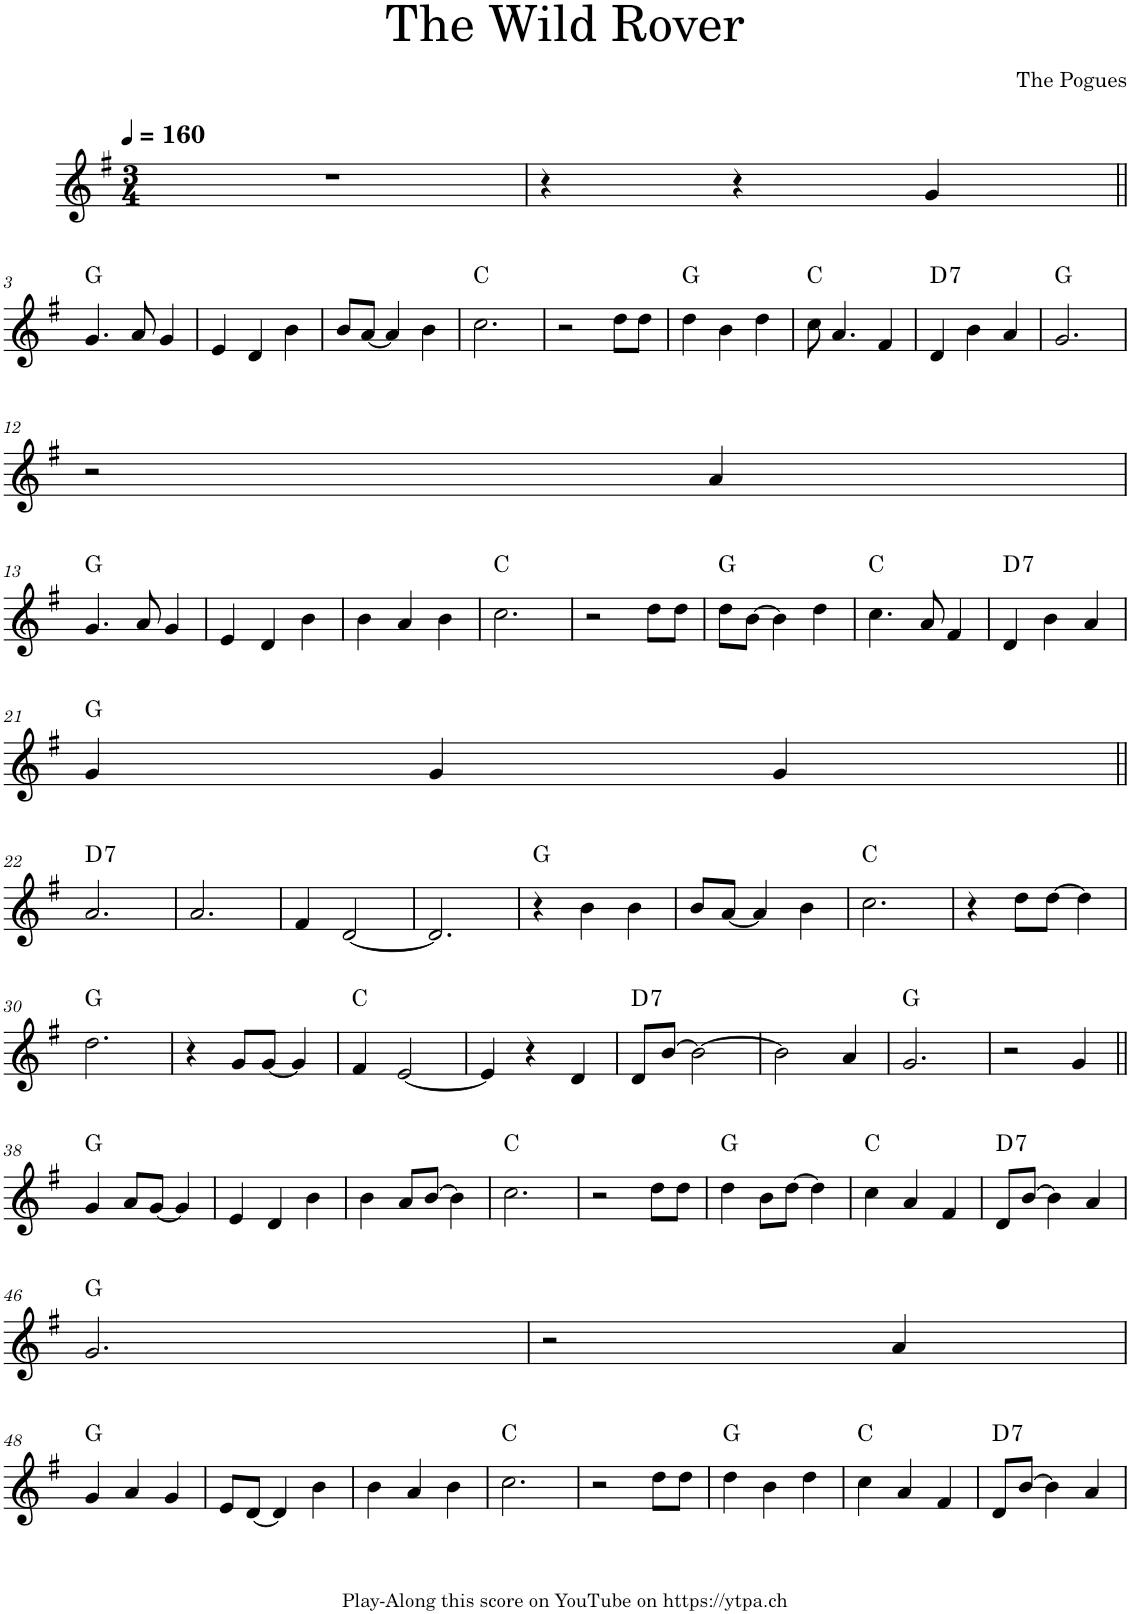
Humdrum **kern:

**kern	**harte
*part1	*part1
*staff1	*
*I"Piano	*
*I'Pno.	*
*clefG2	*
*k[f#]	*
*M3/4	*
*MM160	*
=1	=1
2.r	.
=2	=2
4r	.
4r	.
4g/	.
!!LO:LB:g=z
=3||	=3||
4.g/	G:maj
8a/	.
4g/	.
=4	=4
4e/	.
4d/	.
4b\	.
=5	=5
8b/L	.
[8a/J	.
4a/]	.
4b\	.
=6	=6
2.cc\	C:maj
=7	=7
2r	.
8dd\L	.
8dd\J	.
=8	=8
4dd\	G:maj
4b\	.
4dd\	.
=9	=9
8cc\	C:maj
4.a/	.
4f#/	.
=10	=10
!	!LO:H:kt=7
4d/	D:7
4b\	.
4a/	.
=11	=11
2.g/	G:maj
!!LO:LB:g=z
=12	=12
2r	.
4a/	.
!!LO:LB:g=z
=13	=13
4.g/	G:maj
8a/	.
4g/	.
=14	=14
4e/	.
4d/	.
4b\	.
=15	=15
4b\	.
4a/	.
4b\	.
=16	=16
2.cc\	C:maj
=17	=17
2r	.
8dd\L	.
8dd\J	.
=18	=18
8dd\L	G:maj
[8b\J	.
4b\]	.
4dd\	.
=19	=19
4.cc\	C:maj
8a/	.
4f#/	.
=20	=20
!	!LO:H:kt=7
4d/	D:7
4b\	.
4a/	.
!!LO:LB:g=z
=21	=21
4g/	G:maj
4g/	.
4g/	.
!!LO:LB:g=z
=22||	=22||
!	!LO:H:kt=7
2.a/	D:7
=23	=23
2.a/	.
=24	=24
4f#/	.
[2d/	.
=25	=25
2.d/]	.
=26	=26
4r	G:maj
4b\	.
4b\	.
=27	=27
8b/L	.
[8a/J	.
4a/]	.
4b\	.
=28	=28
2.cc\	C:maj
=29	=29
4r	.
8dd\L	.
[8dd\J	.
4dd\]	.
!!LO:LB:g=z
=30	=30
2.dd\	G:maj
=31	=31
4r	.
8g/L	.
[8g/J	.
4g/]	.
=32	=32
4f#/	C:maj
[2e/	.
=33	=33
4e/]	.
4r	.
4d/	.
=34	=34
!	!LO:H:kt=7
8d/L	D:7
[8b/J	.
2b\_	.
=35	=35
2b\]	.
4a/	.
=36	=36
2.g/	G:maj
=37	=37
2r	.
4g/	.
!!LO:LB:g=z
=38||	=38||
4g/	G:maj
8a/L	.
[8g/J	.
4g/]	.
=39	=39
4e/	.
4d/	.
4b\	.
=40	=40
4b\	.
8a/L	.
[8b/J	.
4b\]	.
=41	=41
2.cc\	C:maj
=42	=42
2r	.
8dd\L	.
8dd\J	.
=43	=43
4dd\	G:maj
8b\L	.
[8dd\J	.
4dd\]	.
=44	=44
4cc\	C:maj
4a/	.
4f#/	.
=45	=45
!	!LO:H:kt=7
8d/L	D:7
[8b/J	.
4b\]	.
4a/	.
!!LO:LB:g=z
=46	=46
2.g/	G:maj
=47	=47
2r	.
4a/	.
!!LO:LB:g=z
=48	=48
4g/	G:maj
4a/	.
4g/	.
=49	=49
8e/L	.
[8d/J	.
4d/]	.
4b\	.
=50	=50
4b\	.
4a/	.
4b\	.
=51	=51
2.cc\	C:maj
=52	=52
2r	.
8dd\L	.
8dd\J	.
=53	=53
4dd\	G:maj
4b\	.
4dd\	.
=54	=54
4cc\	C:maj
4a/	.
4f#/	.
=55	=55
!	!LO:H:kt=7
8d/L	D:7
[8b/J	.
4b\]	.
4a/	.
=	=
*-	*-
